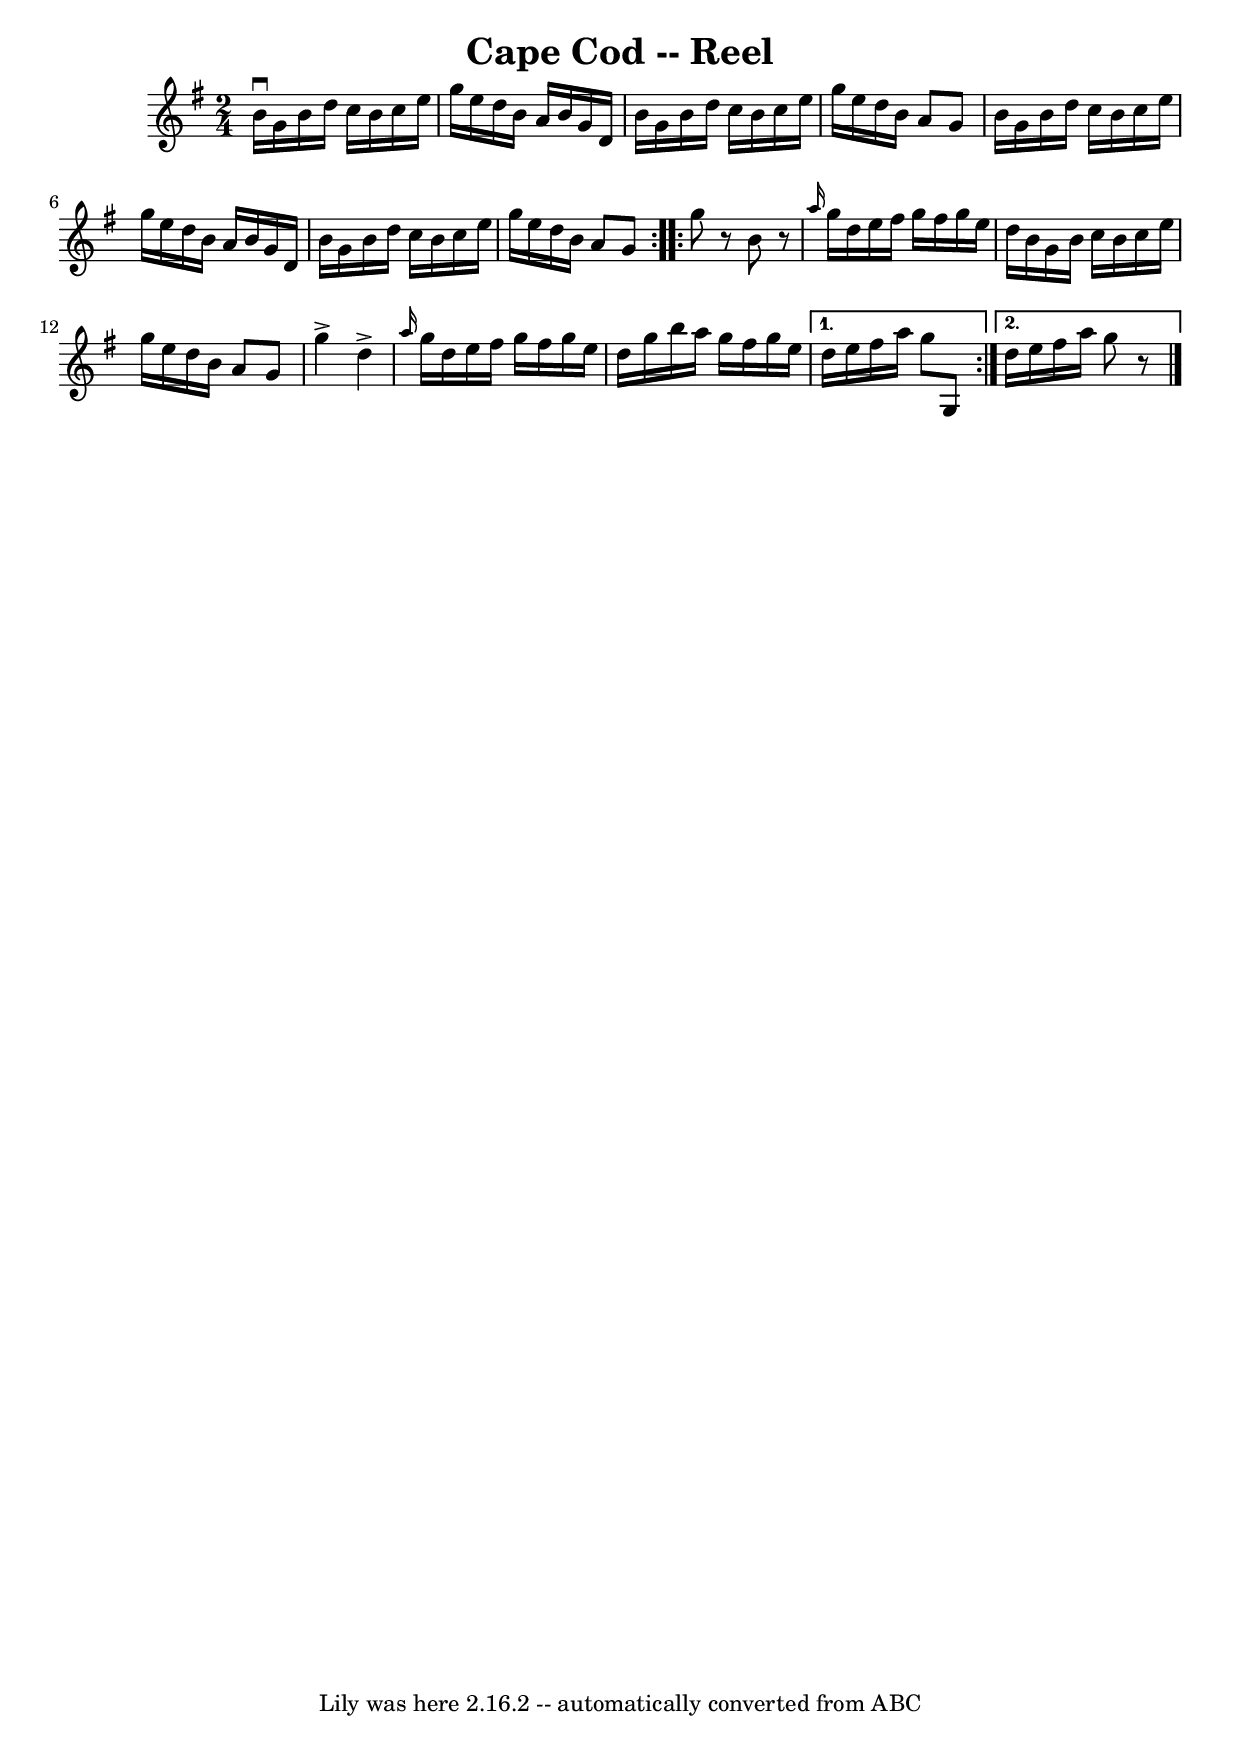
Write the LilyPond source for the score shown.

\version "2.16.2"
\include "Mammoth.ily"
\header {
	%% book = "Ryan's Mammoth Collection"
	crossRefNumber = "1"
	footnotes = ""
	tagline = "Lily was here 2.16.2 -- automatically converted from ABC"
	title = "Cape Cod -- Reel"
}
voicedefault =  {


\repeat volta 2 {
\time 2/4 
\key g \major b'16^\downbow g'16 b'16 d''16 c''16    
b'16 c''16 e''16  |
 g''16 e''16 d''16 b'16 a'16    
b'16 g'16 d'16  |
 b'16 g'16 b'16 d''16 c''16 b'16 
 c''16 e''16  |
 g''16 e''16 d''16 b'16 a'8 g'8  
|
 b'16 g'16 b'16 d''16 c''16 b'16 c''16 e''16  
|
 g''16 e''16 d''16 b'16 a'16 b'16 g'16 d'16  
|
 b'16 g'16 b'16 d''16 c''16 b'16 c''16 e''16  
|
 g''16 e''16 d''16 b'16 a'8 g'8  } \repeat volta 2 {   
 g''8    r8 b'8    r8 |
 \grace { a''16  } g''16 d''16    
e''16 fis''16 g''16 fis''16 g''16 e''16  |
 d''16    
b'16 g'16 b'16 c''16 b'16 c''16 e''16  |
 g''16    
e''16 d''16 b'16 a'8 g'8  |
 g''4^\accent d''4 
^\accent |
 \grace { a''16  } g''16 d''16 e''16 fis''16    
g''16 fis''16 g''16 e''16  |
 d''16 g''16 b''16 a''16 
 g''16 fis''16 g''16 e''16  } \alternative{{ d''16 e''16    
fis''16 a''16 g''8 g8  } { d''16 e''16 fis''16 a''16    
g''8    r8 \bar "|."   }}
}

\score{
    <<

	\context Staff="default"
	{
	    \voicedefault 
	}

    >>
	\layout {
	}
	\midi {}
}
